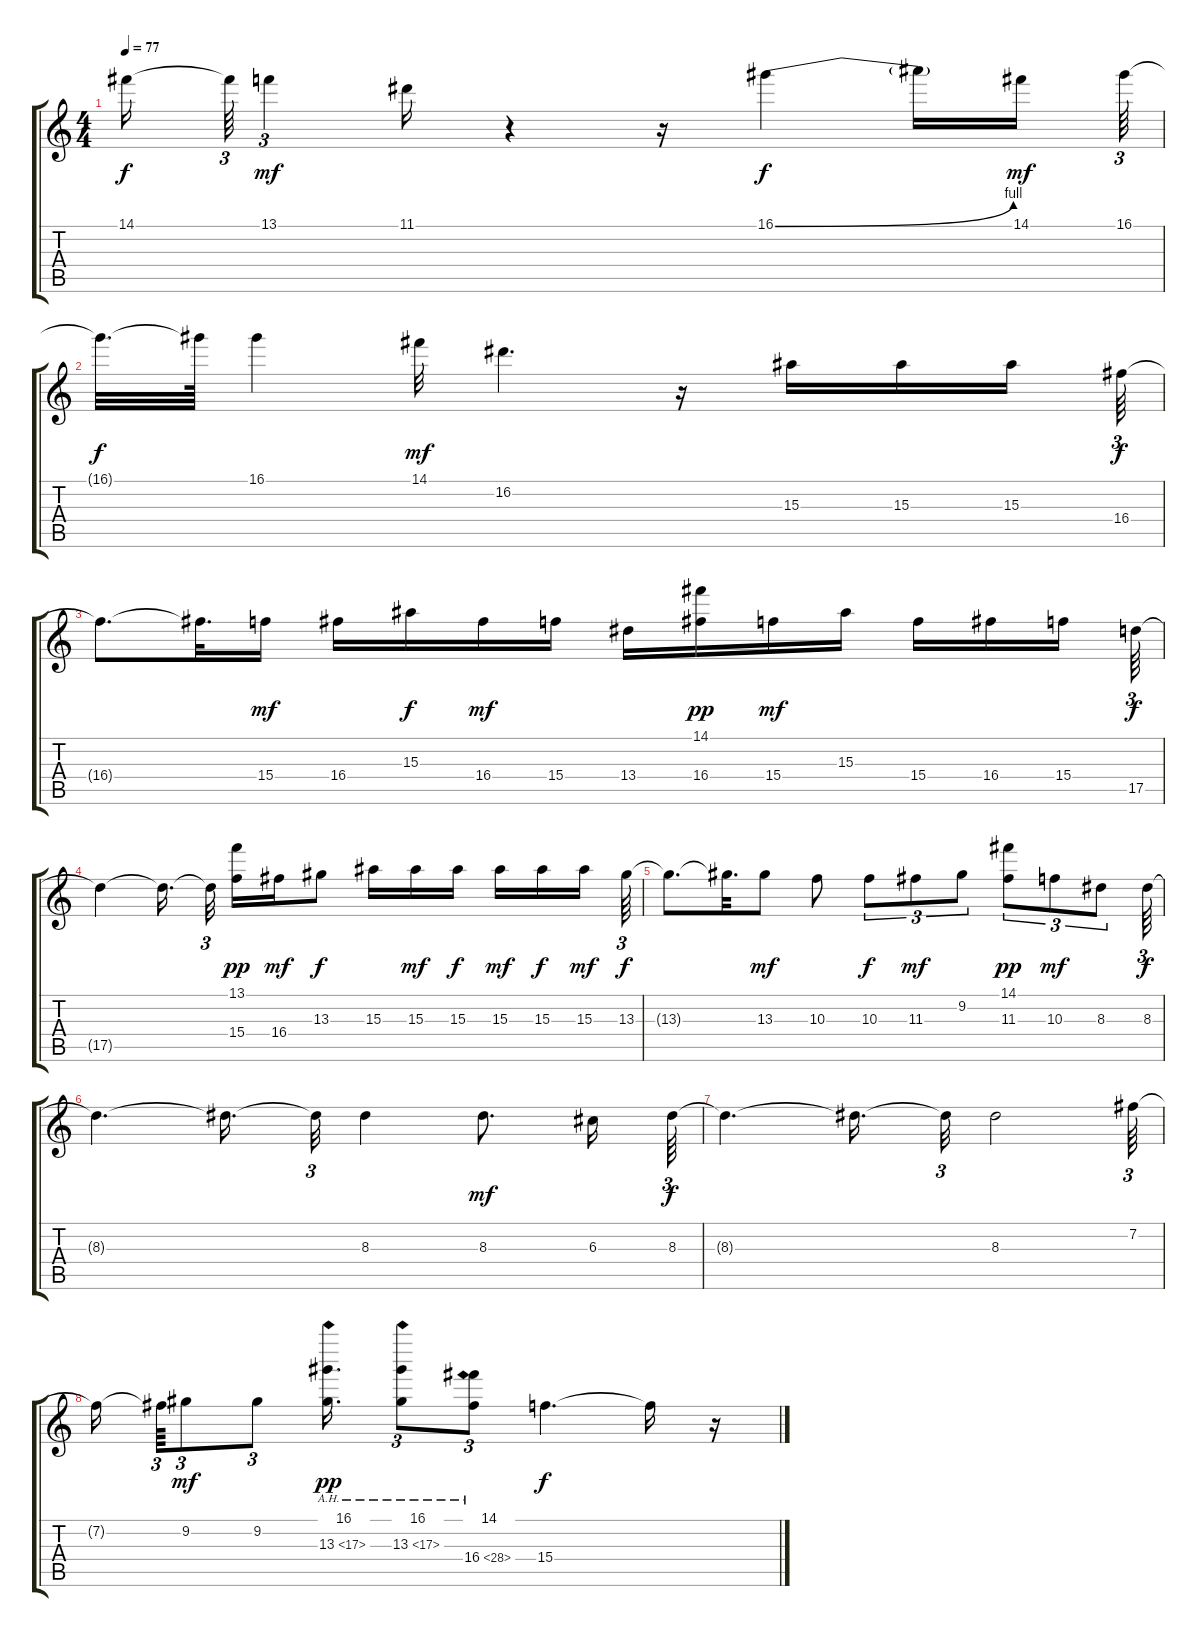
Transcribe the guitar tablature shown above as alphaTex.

\track "" {instrument distortionguitar}
\staff {score tabs}
\tuning (E4 B3 G3 D3 A2 E2) {hide}
\ts (4 4)
\tempo 77
\clef g2
\ks c
14.1{t}.16{dy f} 14.1{t}.64{tu (3 2)} 13.1.4{tu (3 2) dy mf} 11.1.16 r.4 r.16 16.1{be (bend 0 0 60 4)}.4{dy f} 16.1{t}.16 14.1.16{dy mf beam splitsecondary} 16.1.64{tu (3 2)} |
16.1{t}.32{d dy f} 16.1{t}.64 16.1.4 14.1.32{dy mf} 16.2.4{d} r.16 15.3.16 15.3.16 15.3.16{beam splitsecondary} 16.4.64{tu (3 2) dy f} |
16.4{t}.8{d} 16.4{t}.32{d} 15.4.16{dy mf} 16.4.16 15.3.16{dy f} 16.4.16{dy mf} 15.4.16 13.4.16 (14.1 16.4).16{dy pp} 15.4.16{dy mf} 15.3.16 15.4.16 16.4.16 15.4.16{beam splitsecondary} 17.5.64{tu (3 2) dy f} |
17.5{t}.4 17.5{t}.16{d beam splitsecondary} 17.5{t}.32{tu (3 2) beam splitsecondary} (13.1 15.4).16{dy pp} 16.4.16{dy mf} 13.3.8{dy f} 15.3.16 15.3.16{dy mf} 15.3.16{dy f} 15.3.16{dy mf} 15.3.16{dy f} 15.3.16{dy mf beam splitsecondary} 13.3.64{tu (3 2) dy f} |
13.3{t}.8{d} 13.3{t}.32{d} 13.3.8{dy mf} 10.3.8 10.3.8{tu (3 2) dy f} 11.3.8{tu (3 2) dy mf} 9.2.8{tu (3 2)} (14.1 11.3).8{tu (3 2) dy pp} 10.3.8{tu (3 2) dy mf} 8.3.8{tu (3 2)} 8.3.64{tu (3 2) dy f} |
8.3{t}.4{d} 8.3{t}.16{d} 8.3{t}.32{tu (3 2)} 8.3.4 8.3.8{d dy mf} 6.3.16 8.3.64{tu (3 2) dy f} |
8.3{t}.4{d} 8.3{t}.16{d} 8.3{t}.32{tu (3 2)} 8.3.2 7.2.64{tu (3 2)} |
7.2{t}.16{beam splitsecondary} 7.2{t}.64{tu (3 2)} 9.2.8{tu (3 2) dy mf} 9.2.8{tu (3 2)} (16.1 13.3{ah 4}).16{d dy pp} (16.1 13.3{ah 4}).8{tu (3 2)} (14.1 16.4{ah 12}).8{tu (3 2)} 15.4.4{d dy f} 15.4{t}.16 r.16
